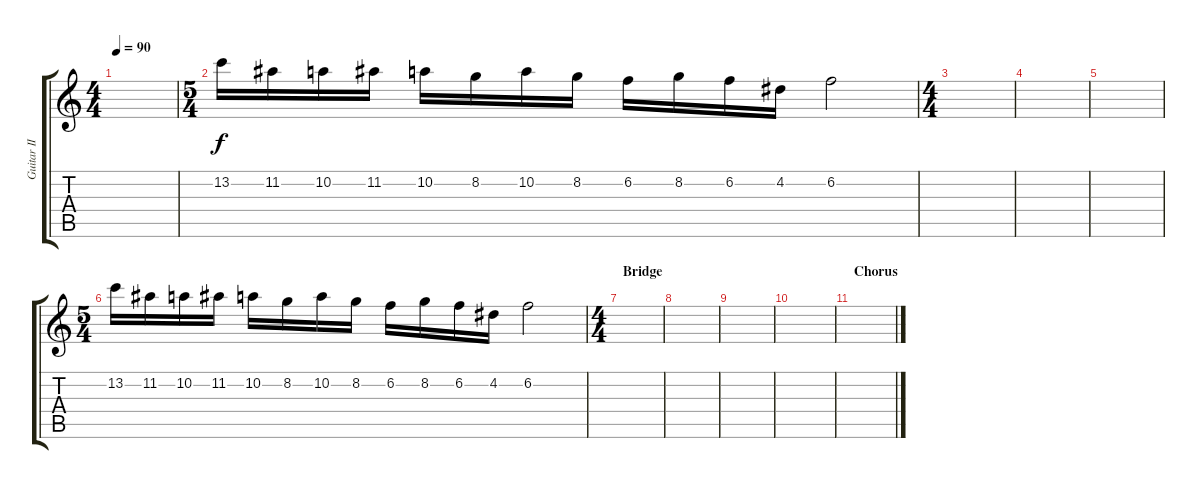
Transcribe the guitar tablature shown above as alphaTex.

\track ("Guitar II" "Guitar II") {instrument distortionguitar}
\staff {score tabs}
\tuning (E4 B3 G3 D3 A2 E2) {hide}
\ts (4 4)
\tempo 90
\clef g2
\ks c
|
\ts (5 4)
13.2.16 11.2.16 10.2.16 11.2.16 10.2.16 8.2.16 10.2.16 8.2.16 6.2.16 8.2.16 6.2.16 4.2.16 6.2.2 |
\ts (4 4)
|
|
|
\ts (5 4)
13.2.16 11.2.16 10.2.16 11.2.16 10.2.16 8.2.16 10.2.16 8.2.16 6.2.16 8.2.16 6.2.16 4.2.16 6.2.2 |
\ts (4 4)
\section ("" "Bridge")
|
|
|
|
\section ("" "Chorus")
